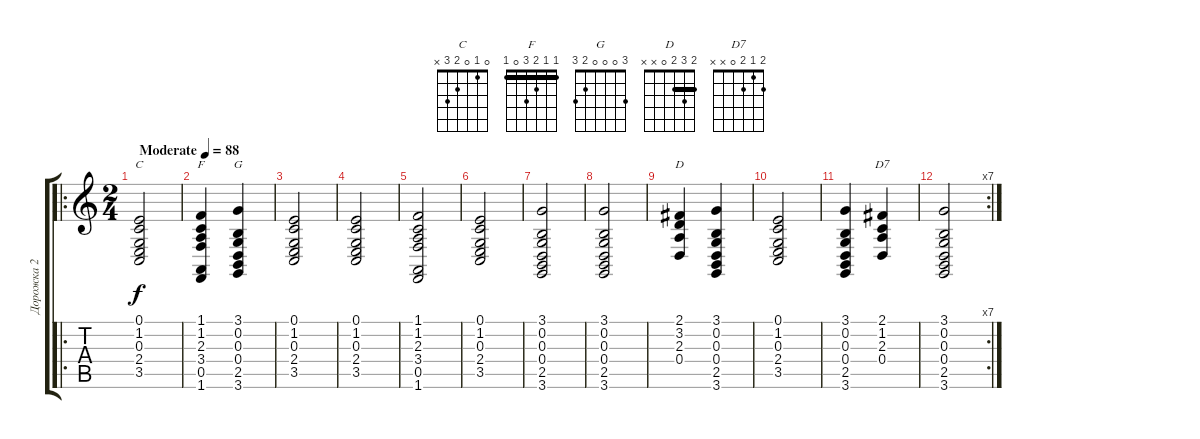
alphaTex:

\track ("Дорожка 2" "Дорожка 2") {instrument stringensemble1}
\staff {score tabs}
\tuning (E4 B3 G3 D3 A2 E2) {hide}
\chord ("C" 0 1 0 2 3 x)
\chord ("F" 1 1 2 3 0 1) {barre 1}
\chord ("G" 3 0 0 0 2 3)
\chord ("D" 2 3 2 0 x x) {barre 2}
\chord ("D7" 2 1 2 0 x x)
\ro
\ts (2 4)
\tempo (88 "Moderate")
\clef g2
\ks c
(0.1 1.2 0.3 2.4 3.5).2{ch "C" dy f instrument stringensemble1} |
(1.1 1.2 2.3 3.4 0.5 1.6).4{ch "F"} (3.1 0.2 0.3 0.4 2.5 3.6).4{ch "G"} |
(0.1 1.2 0.3 2.4 3.5).2 |
(0.1 1.2 0.3 2.4 3.5).2 |
(1.1 1.2 2.3 3.4 0.5 1.6).2 |
(0.1 1.2 0.3 2.4 3.5).2 |
(3.1 0.2 0.3 0.4 2.5 3.6).2 |
(3.1 0.2 0.3 0.4 2.5 3.6).2 |
(2.1 3.2 2.3 0.4).4{ch "D"} (3.1 0.2 0.3 0.4 2.5 3.6).4 |
(0.1 1.2 0.3 2.4 3.5).2 |
(3.1 0.2 0.3 0.4 2.5 3.6).4 (2.1 1.2 2.3 0.4).4{ch "D7"} |
\rc 7
(3.1 0.2 0.3 0.4 2.5 3.6).2
